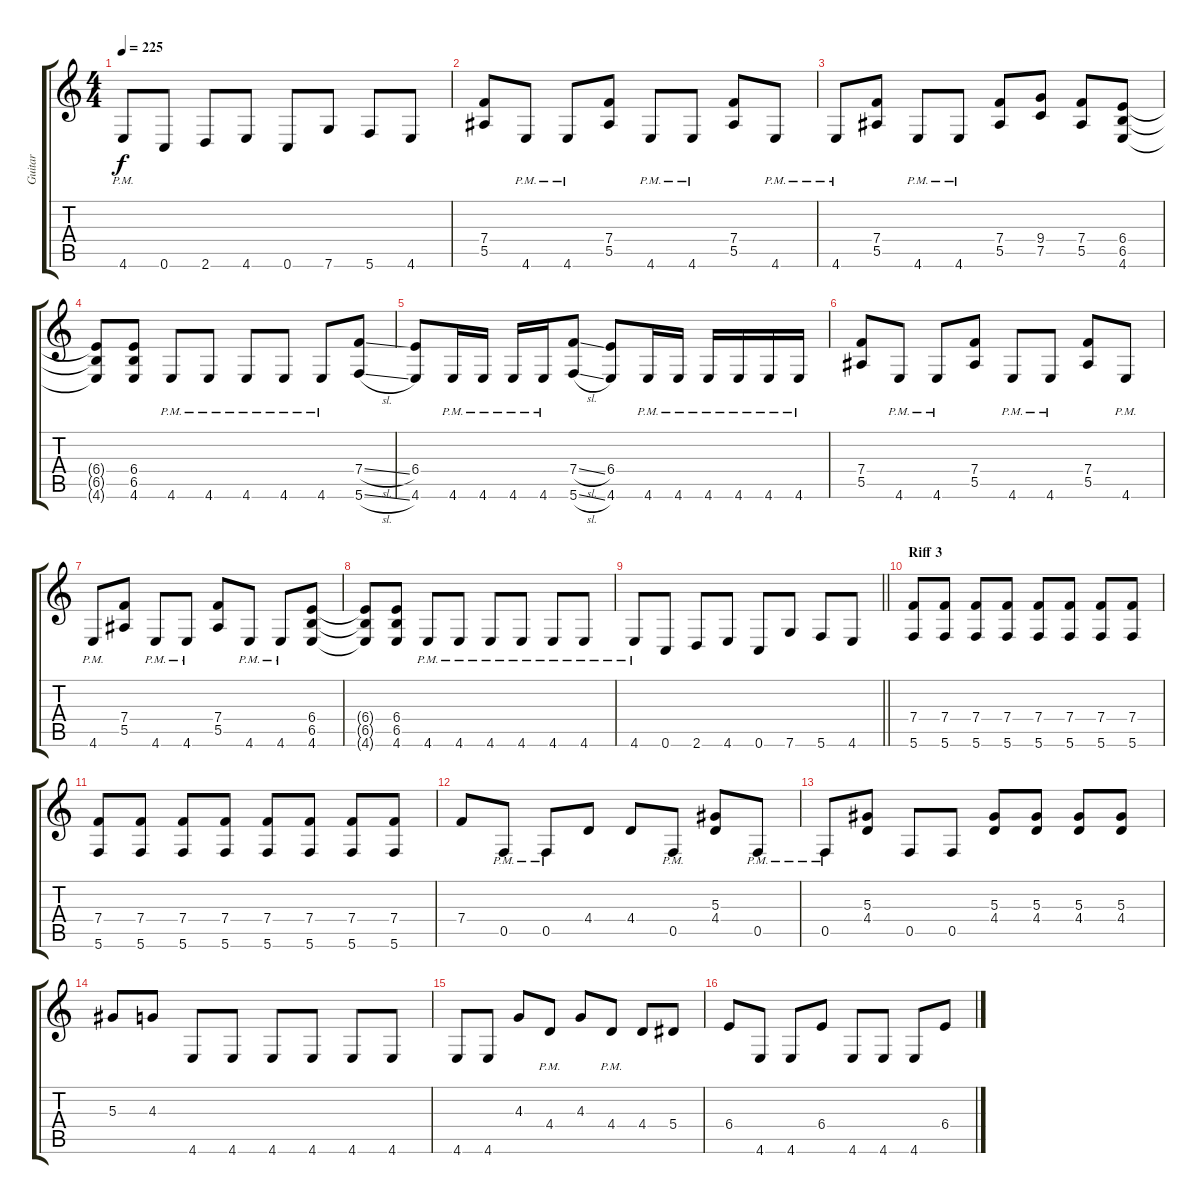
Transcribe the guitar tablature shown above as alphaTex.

\track ("Guitar" "Guitar") {instrument distortionguitar}
\staff {score tabs}
\tuning (C4 G3 Eb3 Bb2 F2 C2) {hide}
\ts (4 4)
\tempo 225
\clef g2
\ks c
4.6{pm}.8{dy f} 0.6.8 2.6.8 4.6.8 0.6.8 7.6.8 5.6.8 4.6.8 |
(7.4 5.5).8 4.6{pm}.8 4.6{pm}.8 (7.4 5.5).8 4.6{pm}.8 4.6{pm}.8 (7.4 5.5).8 4.6{pm}.8 |
4.6{pm}.8 (7.4 5.5).8 4.6{pm}.8 4.6{pm}.8 (7.4 5.5).8 (9.4 7.5).8 (7.4 5.5).8 (6.4 6.5 4.6).8 |
(6.4{t} 6.5{t} 4.6{t}).8 (6.4 6.5 4.6).8 4.6{pm}.8 4.6{pm}.8 4.6{pm}.8 4.6{pm}.8 4.6{pm}.8 (7.4{sl} 5.6{sl}).8 |
(6.4 4.6).8 4.6{pm}.16 4.6{pm}.16 4.6{pm}.16 4.6{pm}.16 (7.4{sl} 5.6{sl}).8 (6.4 4.6).8 4.6{pm}.16 4.6{pm}.16 4.6{pm}.16 4.6{pm}.16 4.6{pm}.16 4.6{pm}.16 |
(7.4 5.5).8 4.6{pm}.8 4.6{pm}.8 (7.4 5.5).8 4.6{pm}.8 4.6{pm}.8 (7.4 5.5).8 4.6{pm}.8 |
4.6{pm}.8 (7.4 5.5).8 4.6{pm}.8 4.6{pm}.8 (7.4 5.5).8 4.6{pm}.8 4.6{pm}.8 (6.4 6.5 4.6).8 |
(6.4{t} 6.5{t} 4.6{t}).8 (6.4 6.5 4.6).8 4.6{pm}.8 4.6{pm}.8 4.6{pm}.8 4.6{pm}.8 4.6{pm}.8 4.6{pm}.8 |
\barLineRight lightlight
4.6{pm}.8 0.6.8 2.6.8 4.6.8 0.6.8 7.6.8 5.6.8 4.6.8 |
\section ("" "Riff 3")
(7.4 5.6).8 (7.4 5.6).8 (7.4 5.6).8 (7.4 5.6).8 (7.4 5.6).8 (7.4 5.6).8 (7.4 5.6).8 (7.4 5.6).8 |
(7.4 5.6).8 (7.4 5.6).8 (7.4 5.6).8 (7.4 5.6).8 (7.4 5.6).8 (7.4 5.6).8 (7.4 5.6).8 (7.4 5.6).8 |
7.4.8 0.5{pm}.8 0.5{pm}.8 4.4.8 4.4.8 0.5{pm}.8 (5.3 4.4).8 0.5{pm}.8 |
0.5{pm}.8 (5.3 4.4).8 0.5.8 0.5.8 (5.3 4.4).8 (5.3 4.4).8 (5.3 4.4).8 (5.3 4.4).8 |
5.3.8 4.3.8 4.6.8 4.6.8 4.6.8 4.6.8 4.6.8 4.6.8 |
4.6.8 4.6.8 4.3.8 4.4{pm}.8 4.3.8 4.4{pm}.8 4.4.8 5.4.8 |
6.4.8 4.6.8 4.6.8 6.4.8 4.6.8 4.6.8 4.6.8 6.4.8
